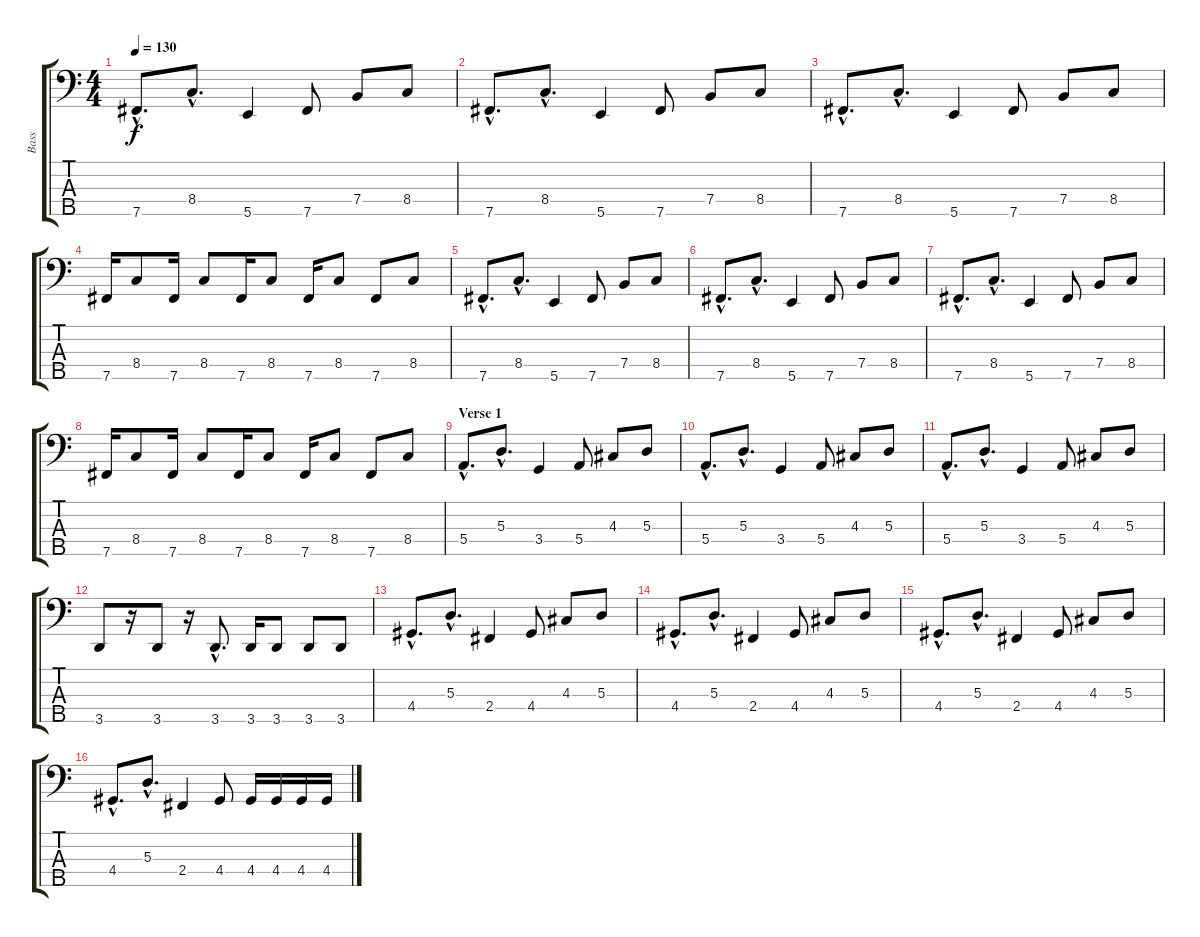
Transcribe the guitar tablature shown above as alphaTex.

\track ("Bass" "Bass") {instrument slapbass1}
\staff {score tabs}
\tuning (G2 D2 A1 E1 B0) {hide}
\ts (4 4)
\tempo 130
\clef f4
\ks c
7.5{hac}.8{d dy f instrument slapbass1} 8.4{hac}.8{d} 5.5.4 7.5.8 7.4.8 8.4.8 |
7.5{hac}.8{d} 8.4{hac}.8{d} 5.5.4 7.5.8 7.4.8 8.4.8 |
7.5{hac}.8{d} 8.4{hac}.8{d} 5.5.4 7.5.8 7.4.8 8.4.8 |
7.5.16 8.4.8 7.5.16 8.4.8 7.5.16 8.4.8 7.5.16 8.4.8 7.5.8 8.4.8 |
7.5{hac}.8{d} 8.4{hac}.8{d} 5.5.4 7.5.8 7.4.8 8.4.8 |
7.5{hac}.8{d} 8.4{hac}.8{d} 5.5.4 7.5.8 7.4.8 8.4.8 |
7.5{hac}.8{d} 8.4{hac}.8{d} 5.5.4 7.5.8 7.4.8 8.4.8 |
7.5.16 8.4.8 7.5.16 8.4.8 7.5.16 8.4.8 7.5.16 8.4.8 7.5.8 8.4.8 |
\section ("" "Verse 1")
5.4{hac}.8{d} 5.3{hac}.8{d} 3.4.4 5.4.8 4.3.8 5.3.8 |
5.4{hac}.8{d} 5.3{hac}.8{d} 3.4.4 5.4.8 4.3.8 5.3.8 |
5.4{hac}.8{d} 5.3{hac}.8{d} 3.4.4 5.4.8 4.3.8 5.3.8 |
3.5.8 r.16 3.5.8 r.16 3.5{hac}.8{d} 3.5.16 3.5.8 3.5.8 3.5.8 |
4.4{hac}.8{d} 5.3{hac}.8{d} 2.4.4 4.4.8 4.3.8 5.3.8 |
4.4{hac}.8{d} 5.3{hac}.8{d} 2.4.4 4.4.8 4.3.8 5.3.8 |
4.4{hac}.8{d} 5.3{hac}.8{d} 2.4.4 4.4.8 4.3.8 5.3.8 |
4.4{hac}.8{d} 5.3{hac}.8{d} 2.4.4 4.4.8 4.4.16 4.4.16 4.4.16 4.4.16
